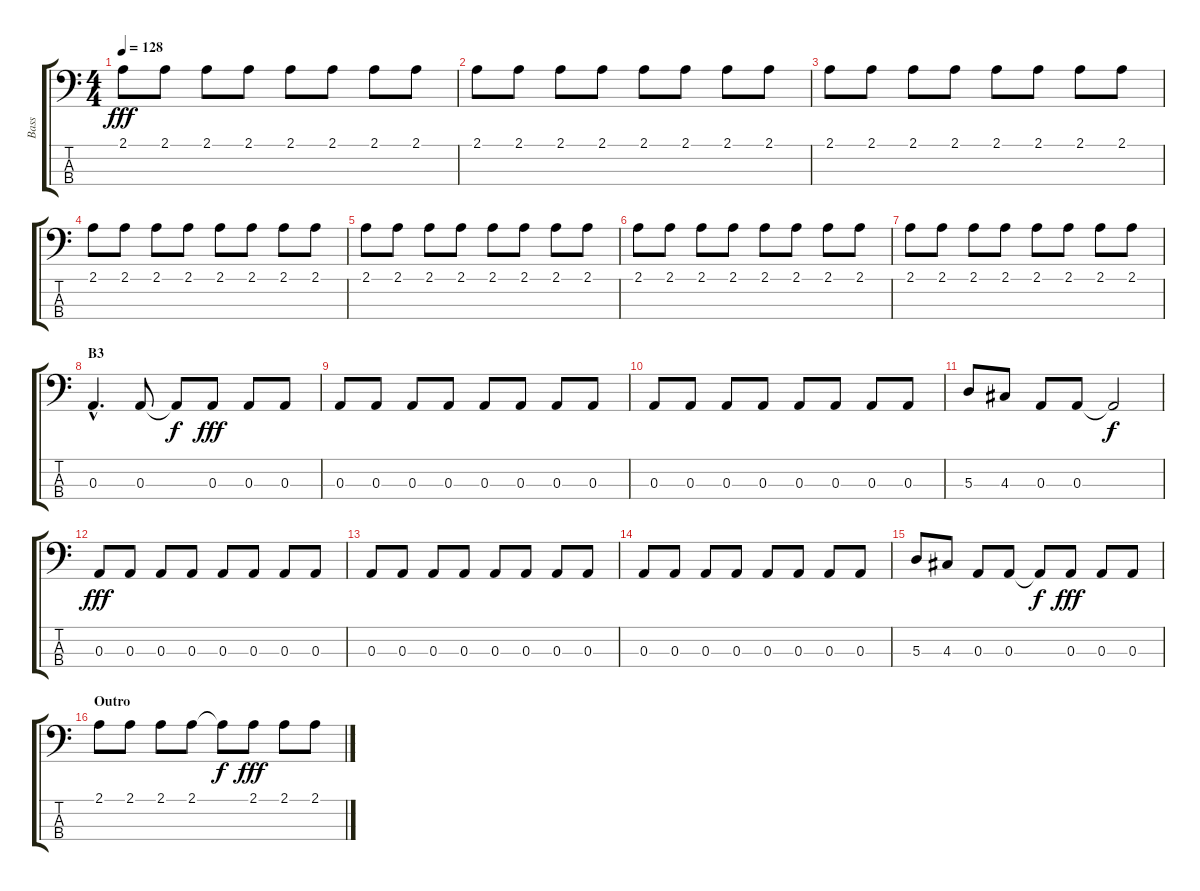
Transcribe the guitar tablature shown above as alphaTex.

\track ("Bass" "Bass") {instrument electricbassfinger}
\staff {score tabs}
\tuning (G2 D2 A1 E1) {hide}
\ts (4 4)
\tempo 128
\clef f4
\ks c
2.1.8{dy fff} 2.1.8 2.1.8 2.1.8 2.1.8 2.1.8 2.1.8 2.1.8 |
2.1.8 2.1.8 2.1.8 2.1.8 2.1.8 2.1.8 2.1.8 2.1.8 |
2.1.8 2.1.8 2.1.8 2.1.8 2.1.8 2.1.8 2.1.8 2.1.8 |
2.1.8 2.1.8 2.1.8 2.1.8 2.1.8 2.1.8 2.1.8 2.1.8 |
2.1.8 2.1.8 2.1.8 2.1.8 2.1.8 2.1.8 2.1.8 2.1.8 |
2.1.8 2.1.8 2.1.8 2.1.8 2.1.8 2.1.8 2.1.8 2.1.8 |
2.1.8 2.1.8 2.1.8 2.1.8 2.1.8 2.1.8 2.1.8 2.1.8 |
\section ("" "B3")
0.3{hac}.4{d} 0.3.8 0.3{t}.8{dy f} 0.3.8{dy fff} 0.3.8 0.3.8 |
0.3.8 0.3.8 0.3.8 0.3.8 0.3.8 0.3.8 0.3.8 0.3.8 |
0.3.8 0.3.8 0.3.8 0.3.8 0.3.8 0.3.8 0.3.8 0.3.8 |
5.3.8 4.3.8 0.3.8 0.3.8 0.3{t}.2{dy f} |
0.3.8{dy fff} 0.3.8 0.3.8 0.3.8 0.3.8 0.3.8 0.3.8 0.3.8 |
0.3.8 0.3.8 0.3.8 0.3.8 0.3.8 0.3.8 0.3.8 0.3.8 |
0.3.8 0.3.8 0.3.8 0.3.8 0.3.8 0.3.8 0.3.8 0.3.8 |
5.3.8 4.3.8 0.3.8 0.3.8 0.3{t}.8{dy f} 0.3.8{dy fff} 0.3.8 0.3.8 |
\section ("" "Outro")
2.1.8 2.1.8 2.1.8 2.1.8 2.1{t}.8{dy f} 2.1.8{dy fff} 2.1.8 2.1.8
